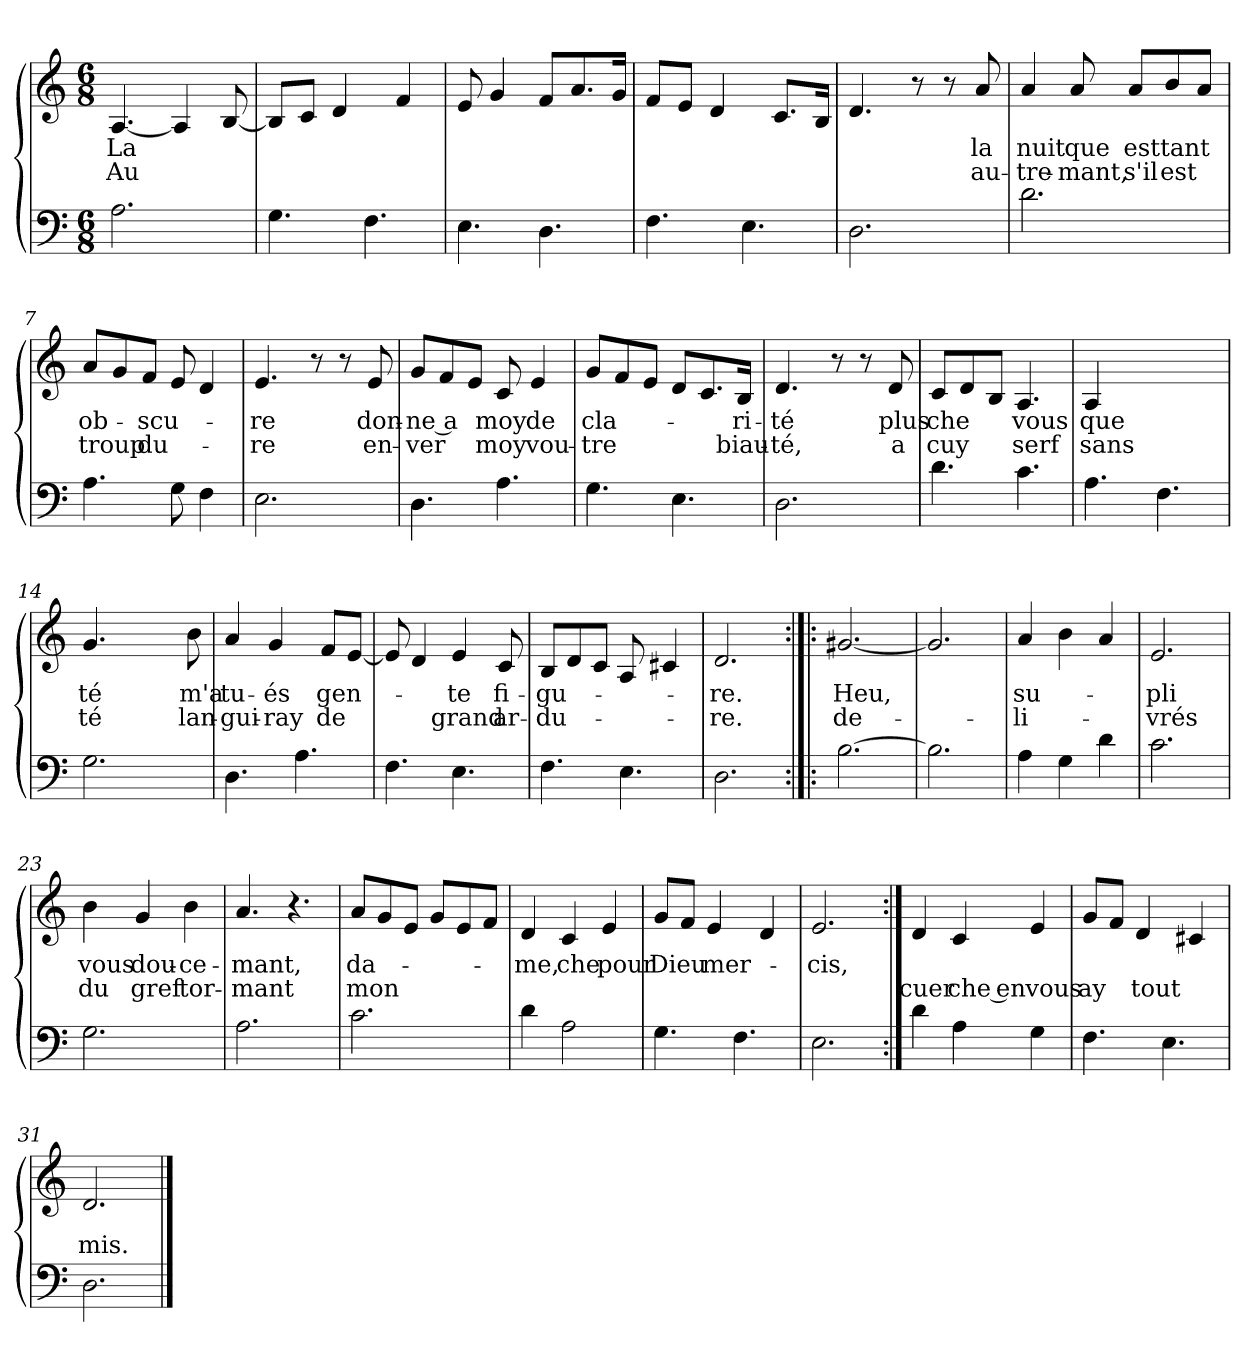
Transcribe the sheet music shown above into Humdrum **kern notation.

**kern	**kern	**text	**text
*part2	*part1	*part1	*part1
*staff2	*staff1	*staff1	*staff1
*clefF4	*clefG2	*	*
*k[]	*k[]	*	*
*C:	*C:	*	*
*M6/8	*M6/8	*	*
=1	=1	=1	=1
!	!	!LO:LY:b	!LO:LY:b
2.A\	[4.A/	La	Au
.	4A/]	.	.
.	[8B/	.	.
=2	=2	=2	=2
4.G\	8B/L]	.	.
.	8c/J	.	.
.	4d/	.	.
4.F\	.	.	.
.	4f/	.	.
=3	=3	=3	=3
4.E\	8e/	.	.
.	4g/	.	.
4.D\	8f/L	.	.
.	8.a/	.	.
.	16g/Jk	.	.
=4	=4	=4	=4
4.F\	8f/L	.	.
.	8e/J	.	.
.	4d/	.	.
4.E\	.	.	.
.	8.c/L	.	.
.	16B/Jk	.	.
=5	=5	=5	=5
2.D\	4.d/	.	.
.	8r	.	.
.	8r	.	.
!	!	!LO:LY:b	!LO:LY:b
.	8a/	la	au-
=6	=6	=6	=6
!	!	!LO:LY:b	!LO:LY:b
2.d\	4a/	nuit	-tre-
!	!	!LO:LY:b	!LO:LY:b
.	8a/	que	-mant,
!	!	!LO:LY:b	!LO:LY:b
.	8a/L	est	s'il
!	!	!LO:LY:b	!LO:LY:b
.	8b/	tant	est
.	8a/J	.	.
=7	=7	=7	=7
!	!	!LO:LY:b	!LO:LY:b
4.A\	8a/L	ob-	troup
.	8g/	.	.
!	!	!LO:LY:b	!LO:LY:b
.	8f/J	-scu-	du-
8G\	8e/	.	.
4F\	4d/	.	.
=8	=8	=8	=8
!	!	!LO:LY:b	!LO:LY:b
2.E\	4.e/	-re	-re
.	8r	.	.
.	8r	.	.
!	!	!LO:LY:b	!LO:LY:b
.	8e/	don-	en-
!!LO:LB:g=z
=9	=9	=9	=9
!	!	!LO:LY:b	!LO:LY:b
4.D\	8g/L	-ne a	-ver
.	8f/	.	.
.	8e/J	.	.
!	!	!LO:LY:b	!LO:LY:b
4.A\	8c/	moy	moy
!	!	!LO:LY:b	!LO:LY:b
.	4e/	de	vou-
=10	=10	=10	=10
!	!	!LO:LY:b	!LO:LY:b
4.G\	8g/L	cla-	-tre
.	8f/	.	.
.	8e/J	.	.
4.E\	8d/L	.	.
.	8.c/	.	.
!	!	!LO:LY:b	!LO:LY:b
.	16B/Jk	-ri-	biau-
=11	=11	=11	=11
!	!	!LO:LY:b	!LO:LY:b
2.D\	4.d/	-té	-té,
.	8r	.	.
.	8r	.	.
!	!	!LO:LY:b	!LO:LY:b
.	8d/	plus	a
=12	=12	=12	=12
!	!	!LO:LY:b	!LO:LY:b
4.d\	8c/L	che	cuy
.	8d/	.	.
.	8B/J	.	.
!	!	!LO:LY:b	!LO:LY:b
4.c\	4.A/	vous	serf
=13	=13	=13	=13
!	!	!LO:LY:b	!LO:LY:b
4.A\	4A/	que	sans
!	!	!LO:LY:b	!LO:LY:b
.	4ryy	sans	fau-
4.F\	.	.	.
!	!	!LO:LY:b	!LO:LY:b
.	4ryy	pi-	-se-
!!LO:LB:g=z
=14	=14	=14	=14
!	!	!LO:LY:b	!LO:LY:b
2.G\	4.g/	-té	-té
.	8ryy	.	.
.	8ryy	.	.
!	!	!LO:LY:b	!LO:LY:b
.	8b\	m'a	lan-
=15	=15	=15	=15
!	!	!LO:LY:b	!LO:LY:b
4.D\	4a/	tu-	-gui-
!	!	!LO:LY:b	!LO:LY:b
.	4g/	-és	-ray
4.A\	.	.	.
!	!	!LO:LY:b	!LO:LY:b
.	8f/L	gen-	de
.	[8e/J	.	.
=16	=16	=16	=16
4.F\	8e/]	.	.
.	4d/	.	.
!	!	!LO:LY:b	!LO:LY:b
4.E\	4e/	-te	grand
!	!	!LO:LY:b	!LO:LY:b
.	8c/	fi-	ar-
=17	=17	=17	=17
!	!	!LO:LY:b	!LO:LY:b
4.F\	8B/L	-gu-	-du-
.	8d/	.	.
.	8c/J	.	.
4.E\	8A/	.	.
.	4c#X/	.	.
=18	=18	=18	=18
!	!	!LO:LY:b	!LO:LY:b
2.D\	2.d/	-re.	-re.
=19:|!|:	=19:|!|:	=19:|!|:	=19:|!|:
!	!	!LO:LY:b	!LO:LY:b
[2.B\	[2.g#X/	Heu,	de-
=20	=20	=20	=20
2.B\]	2.g#/]	.	.
=21	=21	=21	=21
!	!	!LO:LY:b	!LO:LY:b
4A\	4a/	su-	-li-
4G\	4b\	.	.
4d\	4a/	.	.
!!LO:LB:g=z
=22	=22	=22	=22
!	!	!LO:LY:b	!LO:LY:b
2.c\	2.e/	-pli	-vrés
=23	=23	=23	=23
!	!	!LO:LY:b	!LO:LY:b
2.G\	4b\	vous	du
!	!	!LO:LY:b	!LO:LY:b
.	4g/	dou-	gref
!	!	!LO:LY:b	!LO:LY:b
.	4b\	-ce-	tor-
=24	=24	=24	=24
!	!	!LO:LY:b	!LO:LY:b
2.A\	4.a/	-mant,	-mant
.	4.r	.	.
=25	=25	=25	=25
!	!	!LO:LY:b	!LO:LY:b
2.c\	8a/L	da-	mon
.	8g/	.	.
.	8e/J	.	.
.	8g/L	.	.
.	8e/	.	.
.	8f/J	.	.
=26	=26	=26	=26
!	!	!LO:LY:b	!
4d\	4d/	-me,	.
!	!	!LO:LY:b	!
2A\	4c/	che	.
!	!	!LO:LY:b	!
.	4e/	pour	.
=27	=27	=27	=27
!	!	!LO:LY:b	!
4.G\	8g/L	Dieu	.
.	8f/J	.	.
!	!	!LO:LY:b	!
.	4e/	mer-	.
4.F\	.	.	.
.	4d/	.	.
=28	=28	=28	=28
!	!	!LO:LY:b	!
2.E\	2.e/	-cis,	.
=29:|!	=29:|!	=29:|!	=29:|!
!	!	!	!LO:LY:b
4d\	4d/	.	cuer
!	!	!	!LO:LY:b
4A\	4c/	.	che en
!	!	!	!LO:LY:b
4G\	4e/	.	vous
=30	=30	=30	=30
!	!	!	!LO:LY:b
4.F\	8g/L	.	ay
.	8f/J	.	.
!	!	!	!LO:LY:b
.	4d/	.	tout
4.E\	.	.	.
.	4c#X/	.	.
=31	=31	=31	=31
!	!	!	!LO:LY:b
2.D\	2.d/	.	mis.
==	==	==	==
*-	*-	*-	*-
